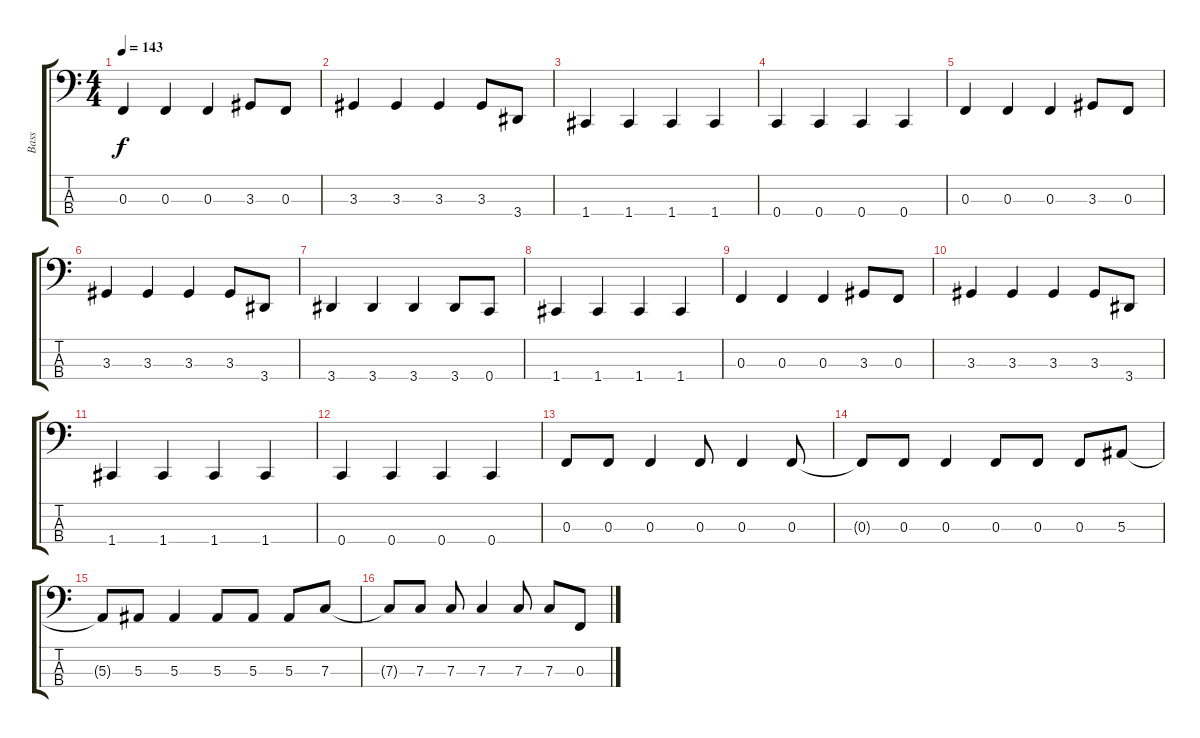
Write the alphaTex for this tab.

\track ("Bass" "Bass") {instrument electricbassfinger}
\staff {score tabs}
\tuning (Eb2 Bb1 F1 C1) {hide}
\ts (4 4)
\tempo 143
\clef f4
\ks c
0.3.4{dy f} 0.3.4 0.3.4 3.3.8 0.3.8 |
3.3.4 3.3.4 3.3.4 3.3.8 3.4.8 |
1.4.4 1.4.4 1.4.4 1.4.4 |
0.4.4 0.4.4 0.4.4 0.4.4 |
0.3.4 0.3.4 0.3.4 3.3.8 0.3.8 |
3.3.4 3.3.4 3.3.4 3.3.8 3.4.8 |
3.4.4 3.4.4 3.4.4 3.4.8 0.4.8 |
1.4.4 1.4.4 1.4.4 1.4.4 |
0.3.4 0.3.4 0.3.4 3.3.8 0.3.8 |
3.3.4 3.3.4 3.3.4 3.3.8 3.4.8 |
1.4.4 1.4.4 1.4.4 1.4.4 |
0.4.4 0.4.4 0.4.4 0.4.4 |
0.3.8 0.3.8 0.3.4 0.3.8 0.3.4 0.3.8 |
0.3{t}.8 0.3.8 0.3.4 0.3.8 0.3.8 0.3.8 5.3.8 |
5.3{t}.8 5.3.8 5.3.4 5.3.8 5.3.8 5.3.8 7.3.8 |
7.3{t}.8 7.3.8 7.3.8 7.3.4 7.3.8 7.3.8 0.3.8
